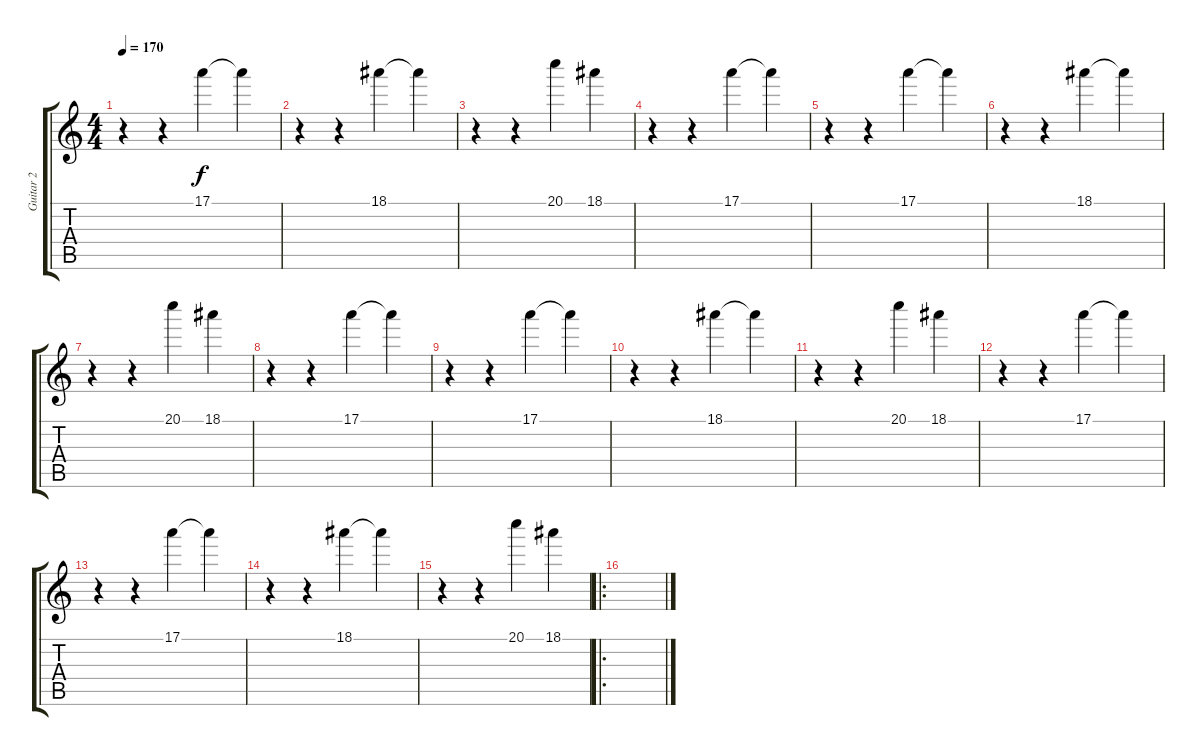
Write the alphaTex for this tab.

\track ("Guitar 2" "Guitar 2") {instrument overdrivenguitar}
\staff {score tabs}
\tuning (E4 C4 G3 C3 G2 C2) {hide}
\ts (4 4)
\tempo 170
\clef g2
\ks c
r.4{dy f} r.4 17.1.4 17.1{t}.4 |
r.4 r.4 18.1.4 18.1{t}.4 |
r.4 r.4 20.1.4 18.1.4 |
r.4 r.4 17.1.4 17.1{t}.4 |
r.4 r.4 17.1.4 17.1{t}.4 |
r.4 r.4 18.1.4 18.1{t}.4 |
r.4 r.4 20.1.4 18.1.4 |
r.4 r.4 17.1.4 17.1{t}.4 |
r.4 r.4 17.1.4 17.1{t}.4 |
r.4 r.4 18.1.4 18.1{t}.4 |
r.4 r.4 20.1.4 18.1.4 |
r.4 r.4 17.1.4 17.1{t}.4 |
r.4 r.4 17.1.4 17.1{t}.4 |
r.4 r.4 18.1.4 18.1{t}.4 |
r.4 r.4 20.1.4 18.1.4 |
\ro
